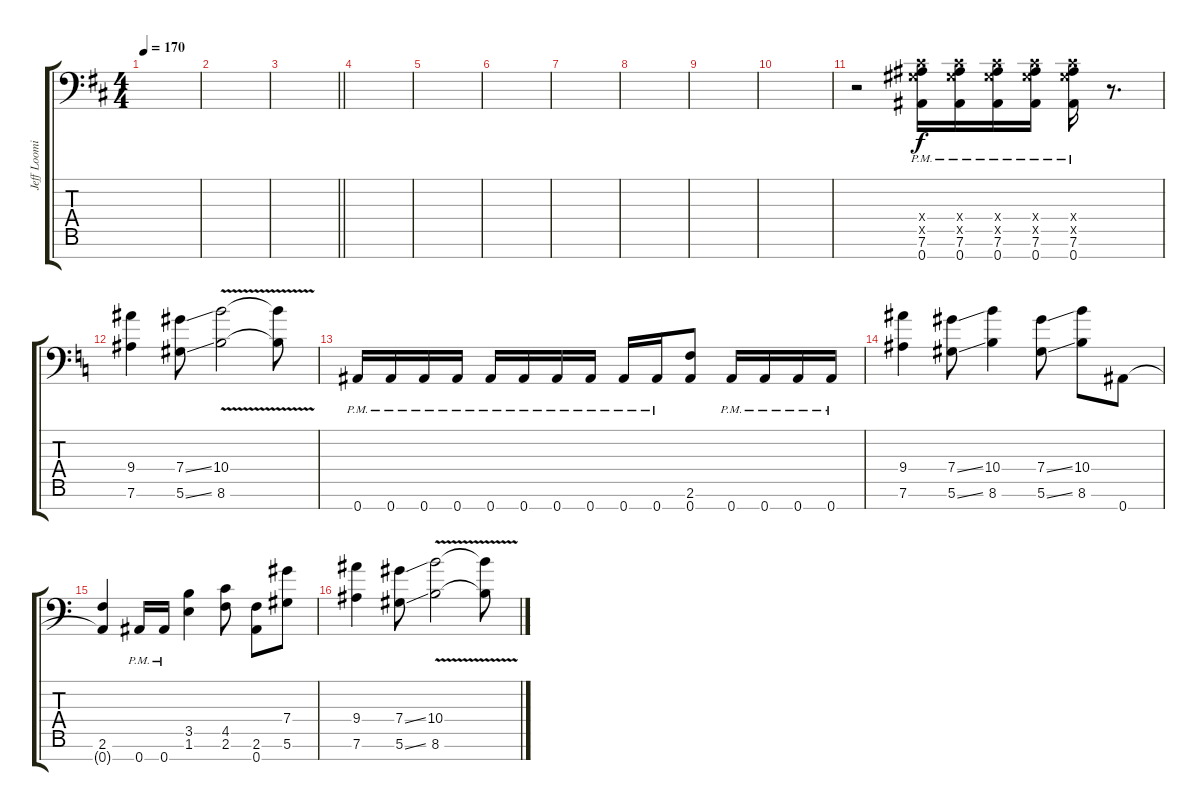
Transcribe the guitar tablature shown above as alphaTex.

\track ("Jeff Loomis Rhythm" "Jeff Loomi") {instrument distortionguitar}
\staff {score tabs}
\tuning (Eb4 Bb3 Gb3 Db3 Ab2 Eb2 Bb1) {hide}
\ts (4 4)
\tempo 170
\clef f4
\ks d
|
|
\barLineRight lightlight
|
|
|
|
|
|
|
|
r.2 (0.4{x} 0.5{x} 7.6{pm} 0.7{pm}).16 (0.4{x} 0.5{x} 7.6{pm} 0.7{pm}).16 (0.4{x} 0.5{x} 7.6{pm} 0.7{pm}).16 (0.4{x} 0.5{x} 7.6{pm} 0.7{pm}).16 (0.4{x} 0.5{x} 7.6{pm} 0.7{pm}).16 r.8{d} |
\ks c
(9.4 7.6).4{dy f} (7.4{ss} 5.6{ss}).8 (10.4{v} 8.6{v}).2 (10.4{t} 8.6{t}).8 |
0.7{pm}.16 0.7{pm}.16 0.7{pm}.16 0.7{pm}.16 0.7{pm}.16 0.7{pm}.16 0.7{pm}.16 0.7{pm}.16 0.7{pm}.16 0.7{pm}.16 (2.6 0.7).8 0.7{pm}.16 0.7{pm}.16 0.7{pm}.16 0.7{pm}.16 |
(9.4 7.6).4 (7.4{ss} 5.6{ss}).8 (10.4 8.6).4 (7.4{ss} 5.6{ss}).8 (10.4 8.6).8 0.7.8 |
(2.6 0.7{t}).4 0.7{pm}.16 0.7{pm}.16 (3.5 1.6).4 (4.5 2.6).8 (2.6 0.7).8 (7.4 5.6).8 |
(9.4 7.6).4 (7.4{ss} 5.6{ss}).8 (10.4{v} 8.6{v}).2 (10.4{t} 8.6{t}).8
